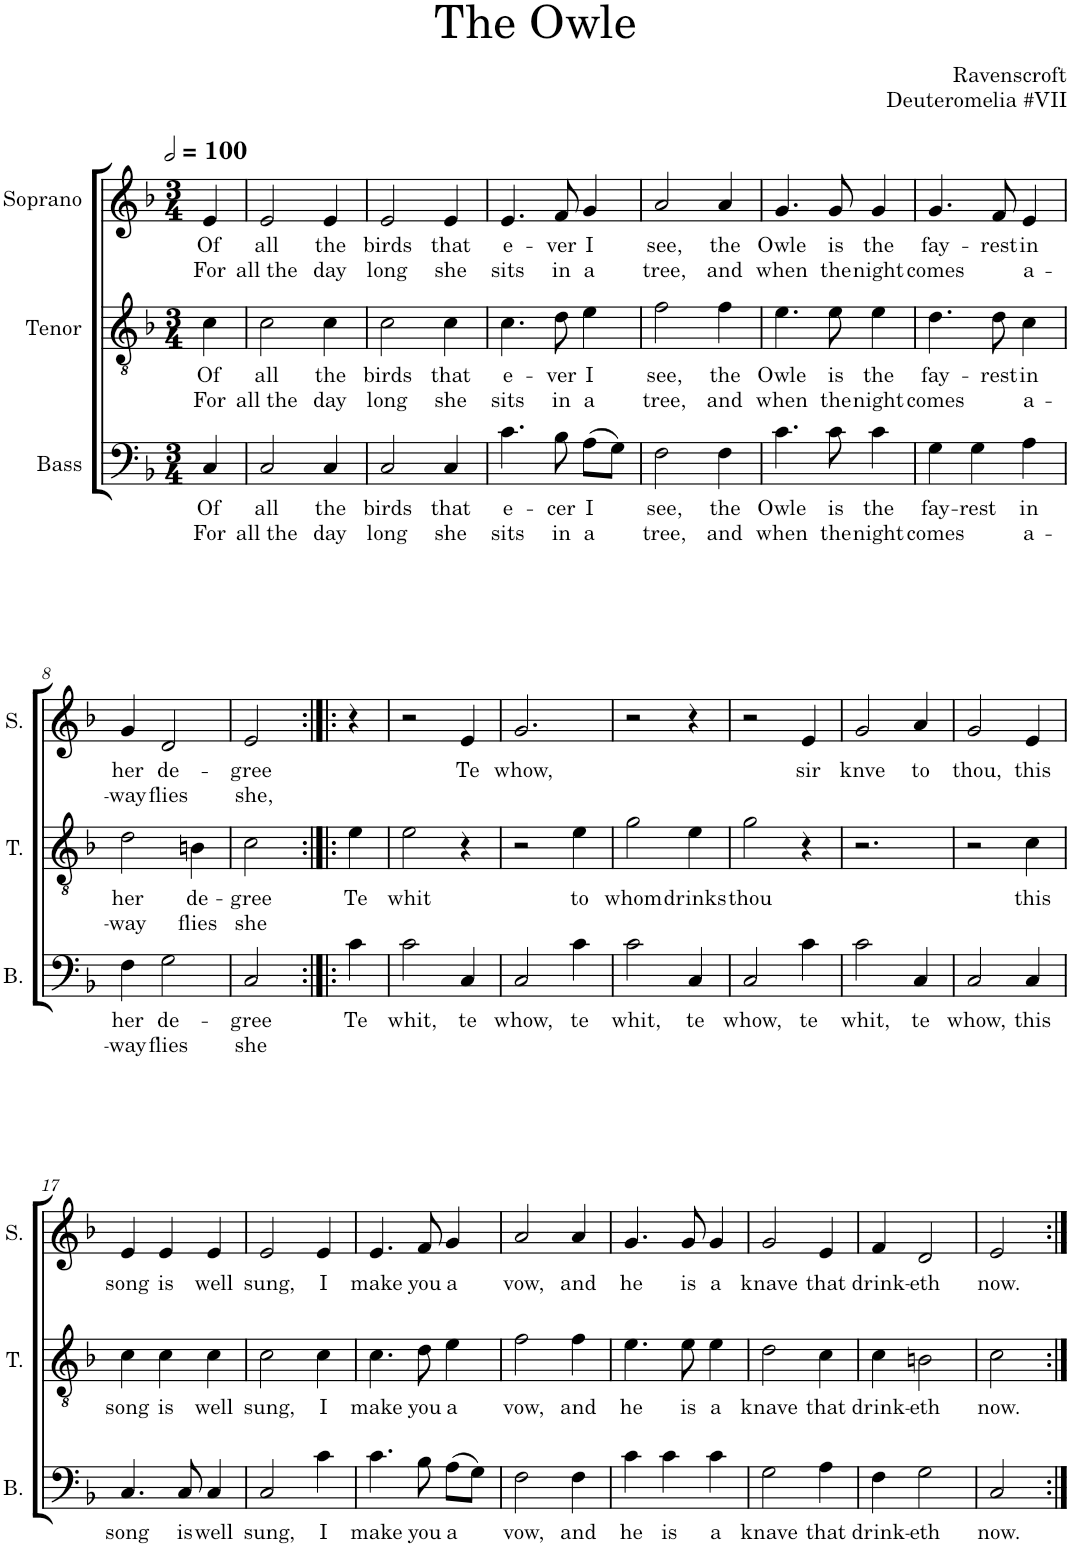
**kern	**text	**text	**kern	**text	**text	**kern	**text	**text
*part3	*part3	*part3	*part2	*part2	*part2	*part1	*part1	*part1
*staff3	*staff3	*staff3	*staff2	*staff2	*staff2	*staff1	*staff1	*staff1
*I"Bass	*	*	*I"Tenor	*	*	*I"Soprano	*	*
*I'B.	*	*	*I'T.	*	*	*I'S.	*	*
*clefF4	*	*	*clefGv2	*	*	*clefG2	*	*
*k[b-]	*	*	*k[b-]	*	*	*k[b-]	*	*
*M3/4	*	*	*M3/4	*	*	*M3/4	*	*
*MM200	*	*	*MM200	*	*	*MM200	*	*
=1	=1	=1	=1	=1	=1	=1	=1	=1
!	!LO:LY:b	!LO:LY:b	!	!LO:LY:b	!LO:LY:b	!	!LO:LY:b	!LO:LY:b
4C/	Of	For	4c\	Of	For	4e/	Of	For
=2	=2	=2	=2	=2	=2	=2	=2	=2
!	!LO:LY:b	!LO:LY:b	!	!LO:LY:b	!LO:LY:b	!	!LO:LY:b	!LO:LY:b
2C/	all	all the	2c\	all	all the	2e/	all	all the
!	!LO:LY:b	!LO:LY:b	!	!LO:LY:b	!LO:LY:b	!	!LO:LY:b	!LO:LY:b
4C/	the	day	4c\	the	day	4e/	the	day
=3	=3	=3	=3	=3	=3	=3	=3	=3
!	!LO:LY:b	!LO:LY:b	!	!LO:LY:b	!LO:LY:b	!	!LO:LY:b	!LO:LY:b
2C/	birds	long	2c\	birds	long	2e/	birds	long
!	!LO:LY:b	!LO:LY:b	!	!LO:LY:b	!LO:LY:b	!	!LO:LY:b	!LO:LY:b
4C/	that	she	4c\	that	she	4e/	that	she
=4	=4	=4	=4	=4	=4	=4	=4	=4
!	!LO:LY:b	!LO:LY:b	!	!LO:LY:b	!LO:LY:b	!	!LO:LY:b	!LO:LY:b
4.c\	e-	sits	4.c\	e-	sits	4.e/	e-	sits
!	!LO:LY:b	!LO:LY:b	!	!LO:LY:b	!LO:LY:b	!	!LO:LY:b	!LO:LY:b
8B-\	-cer	in	8d\	-ver	in	8f/	-ver	in
!	!LO:LY:b	!LO:LY:b	!	!LO:LY:b	!LO:LY:b	!	!LO:LY:b	!LO:LY:b
(8A\L	I	a	4e\	I	a	4g/	I	a
8G\J)	.	.	.	.	.	.	.	.
=5	=5	=5	=5	=5	=5	=5	=5	=5
!	!LO:LY:b	!LO:LY:b	!	!LO:LY:b	!LO:LY:b	!	!LO:LY:b	!LO:LY:b
2F\	see,	tree,	2f\	see,	tree,	2a/	see,	tree,
!	!LO:LY:b	!LO:LY:b	!	!LO:LY:b	!LO:LY:b	!	!LO:LY:b	!LO:LY:b
4F\	the	and	4f\	the	and	4a/	the	and
=6	=6	=6	=6	=6	=6	=6	=6	=6
!	!LO:LY:b	!LO:LY:b	!	!LO:LY:b	!LO:LY:b	!	!LO:LY:b	!LO:LY:b
4.c\	Owle	when	4.e\	Owle	when	4.g/	Owle	when
!	!LO:LY:b	!LO:LY:b	!	!LO:LY:b	!LO:LY:b	!	!LO:LY:b	!LO:LY:b
8c\	is	the	8e\	is	the	8g/	is	the
!	!LO:LY:b	!LO:LY:b	!	!LO:LY:b	!LO:LY:b	!	!LO:LY:b	!LO:LY:b
4c\	the	night	4e\	the	night	4g/	the	night
=7	=7	=7	=7	=7	=7	=7	=7	=7
!	!LO:LY:b	!LO:LY:b	!	!LO:LY:b	!LO:LY:b	!	!LO:LY:b	!LO:LY:b
4G\	fay-	comes	4.d\	fay-	comes	4.g/	fay-	comes
!	!LO:LY:b	!	!	!	!	!	!	!
4G\	-rest	.	.	.	.	.	.	.
!	!	!	!	!LO:LY:b	!	!	!LO:LY:b	!
.	.	.	8d\	-rest	.	8f/	-rest	.
!	!LO:LY:b	!LO:LY:b	!	!LO:LY:b	!LO:LY:b	!	!LO:LY:b	!LO:LY:b
4A\	in	a-	4c\	in	a-	4e/	in	a-
!!LO:LB:g=z
=8	=8	=8	=8	=8	=8	=8	=8	=8
!	!LO:LY:b	!LO:LY:b	!	!LO:LY:b	!LO:LY:b	!	!LO:LY:b	!LO:LY:b
4F\	her	-way	2d\	her	-way	4g/	her	-way
!	!LO:LY:b	!LO:LY:b	!	!	!	!	!LO:LY:b	!LO:LY:b
2G\	de-	flies	.	.	.	2d/	de-	flies
!	!	!	!	!LO:LY:b	!LO:LY:b	!	!	!
.	.	.	4Bn\	de-	flies	.	.	.
=9	=9	=9	=9	=9	=9	=9	=9	=9
!	!LO:LY:b	!LO:LY:b	!	!LO:LY:b	!LO:LY:b	!	!LO:LY:b	!LO:LY:b
2C/	-gree	she	2c\	-gree	she	2e/	-gree	she,
=10:|!|:	=10:|!|:	=10:|!|:	=10:|!|:	=10:|!|:	=10:|!|:	=10:|!|:	=10:|!|:	=10:|!|:
!	!LO:LY:b	!	!	!LO:LY:b	!	!	!	!
4c\	Te	.	4e\	Te	.	4r	.	.
=11	=11	=11	=11	=11	=11	=11	=11	=11
!	!LO:LY:b	!	!	!LO:LY:b	!	!	!	!
2c\	whit,	.	2e\	whit	.	2r	.	.
!	!LO:LY:b	!	!	!	!	!	!LO:LY:b	!
4C/	te	.	4r	.	.	4e/	Te	.
=12	=12	=12	=12	=12	=12	=12	=12	=12
!	!LO:LY:b	!	!	!	!	!	!LO:LY:b	!
2C/	whow,	.	2r	.	.	2.g/	whow,	.
!	!LO:LY:b	!	!	!LO:LY:b	!	!	!	!
4c\	te	.	4e\	to	.	.	.	.
=13	=13	=13	=13	=13	=13	=13	=13	=13
!	!LO:LY:b	!	!	!LO:LY:b	!	!	!	!
2c\	whit,	.	2g\	whom	.	2r	.	.
!	!LO:LY:b	!	!	!LO:LY:b	!	!	!	!
4C/	te	.	4e\	drinks	.	4r	.	.
=14	=14	=14	=14	=14	=14	=14	=14	=14
!	!LO:LY:b	!	!	!LO:LY:b	!	!	!	!
2C/	whow,	.	2g\	thou	.	2r	.	.
!	!LO:LY:b	!	!	!	!	!	!LO:LY:b	!
4c\	te	.	4r	.	.	4e/	sir	.
=15	=15	=15	=15	=15	=15	=15	=15	=15
!	!LO:LY:b	!	!	!	!	!	!LO:LY:b	!
2c\	whit,	.	2.r	.	.	2g/	knve	.
!	!LO:LY:b	!	!	!	!	!	!LO:LY:b	!
4C/	te	.	.	.	.	4a/	to	.
=16	=16	=16	=16	=16	=16	=16	=16	=16
!	!LO:LY:b	!	!	!	!	!	!LO:LY:b	!
2C/	whow,	.	2r	.	.	2g/	thou,	.
!	!LO:LY:b	!	!	!LO:LY:b	!	!	!LO:LY:b	!
4C/	this	.	4c\	this	.	4e/	this	.
!!LO:LB:g=z
=17	=17	=17	=17	=17	=17	=17	=17	=17
!	!LO:LY:b	!	!	!LO:LY:b	!	!	!LO:LY:b	!
4.C/	song	.	4c\	song	.	4e/	song	.
!	!	!	!	!LO:LY:b	!	!	!LO:LY:b	!
.	.	.	4c\	is	.	4e/	is	.
!	!LO:LY:b	!	!	!	!	!	!	!
8C/	is	.	.	.	.	.	.	.
!	!LO:LY:b	!	!	!LO:LY:b	!	!	!LO:LY:b	!
4C/	well	.	4c\	well	.	4e/	well	.
=18	=18	=18	=18	=18	=18	=18	=18	=18
!	!LO:LY:b	!	!	!LO:LY:b	!	!	!LO:LY:b	!
2C/	sung,	.	2c\	sung,	.	2e/	sung,	.
!	!LO:LY:b	!	!	!LO:LY:b	!	!	!LO:LY:b	!
4c\	I	.	4c\	I	.	4e/	I	.
=19	=19	=19	=19	=19	=19	=19	=19	=19
!	!LO:LY:b	!	!	!LO:LY:b	!	!	!LO:LY:b	!
4.c\	make	.	4.c\	make	.	4.e/	make	.
!	!LO:LY:b	!	!	!LO:LY:b	!	!	!LO:LY:b	!
8B-\	you	.	8d\	you	.	8f/	you	.
!	!LO:LY:b	!	!	!LO:LY:b	!	!	!LO:LY:b	!
(8A\L	a	.	4e\	a	.	4g/	a	.
8G\J)	.	.	.	.	.	.	.	.
=20	=20	=20	=20	=20	=20	=20	=20	=20
!	!LO:LY:b	!	!	!LO:LY:b	!	!	!LO:LY:b	!
2F\	vow,	.	2f\	vow,	.	2a/	vow,	.
!	!LO:LY:b	!	!	!LO:LY:b	!	!	!LO:LY:b	!
4F\	and	.	4f\	and	.	4a/	and	.
=21	=21	=21	=21	=21	=21	=21	=21	=21
!	!LO:LY:b	!	!	!LO:LY:b	!	!	!LO:LY:b	!
4c\	he	.	4.e\	he	.	4.g/	he	.
!	!LO:LY:b	!	!	!	!	!	!	!
4c\	is	.	.	.	.	.	.	.
!	!	!	!	!LO:LY:b	!	!	!LO:LY:b	!
.	.	.	8e\	is	.	8g/	is	.
!	!LO:LY:b	!	!	!LO:LY:b	!	!	!LO:LY:b	!
4c\	a	.	4e\	a	.	4g/	a	.
=22	=22	=22	=22	=22	=22	=22	=22	=22
!	!LO:LY:b	!	!	!LO:LY:b	!	!	!LO:LY:b	!
2G\	knave	.	2d\	knave	.	2g/	knave	.
!	!LO:LY:b	!	!	!LO:LY:b	!	!	!LO:LY:b	!
4A\	that	.	4c\	that	.	4e/	that	.
=23	=23	=23	=23	=23	=23	=23	=23	=23
!	!LO:LY:b	!	!	!LO:LY:b	!	!	!LO:LY:b	!
4F\	drink-	.	4c\	drink-	.	4f/	drink-	.
!	!LO:LY:b	!	!	!LO:LY:b	!	!	!LO:LY:b	!
2G\	-eth	.	2Bn\	-eth	.	2d/	-eth	.
=24	=24	=24	=24	=24	=24	=24	=24	=24
!	!LO:LY:b	!	!	!LO:LY:b	!	!	!LO:LY:b	!
2C/	now.	.	2c\	now.	.	2e/	now.	.
=:|!	=:|!	=:|!	=:|!	=:|!	=:|!	=:|!	=:|!	=:|!
*-	*-	*-	*-	*-	*-	*-	*-	*-
